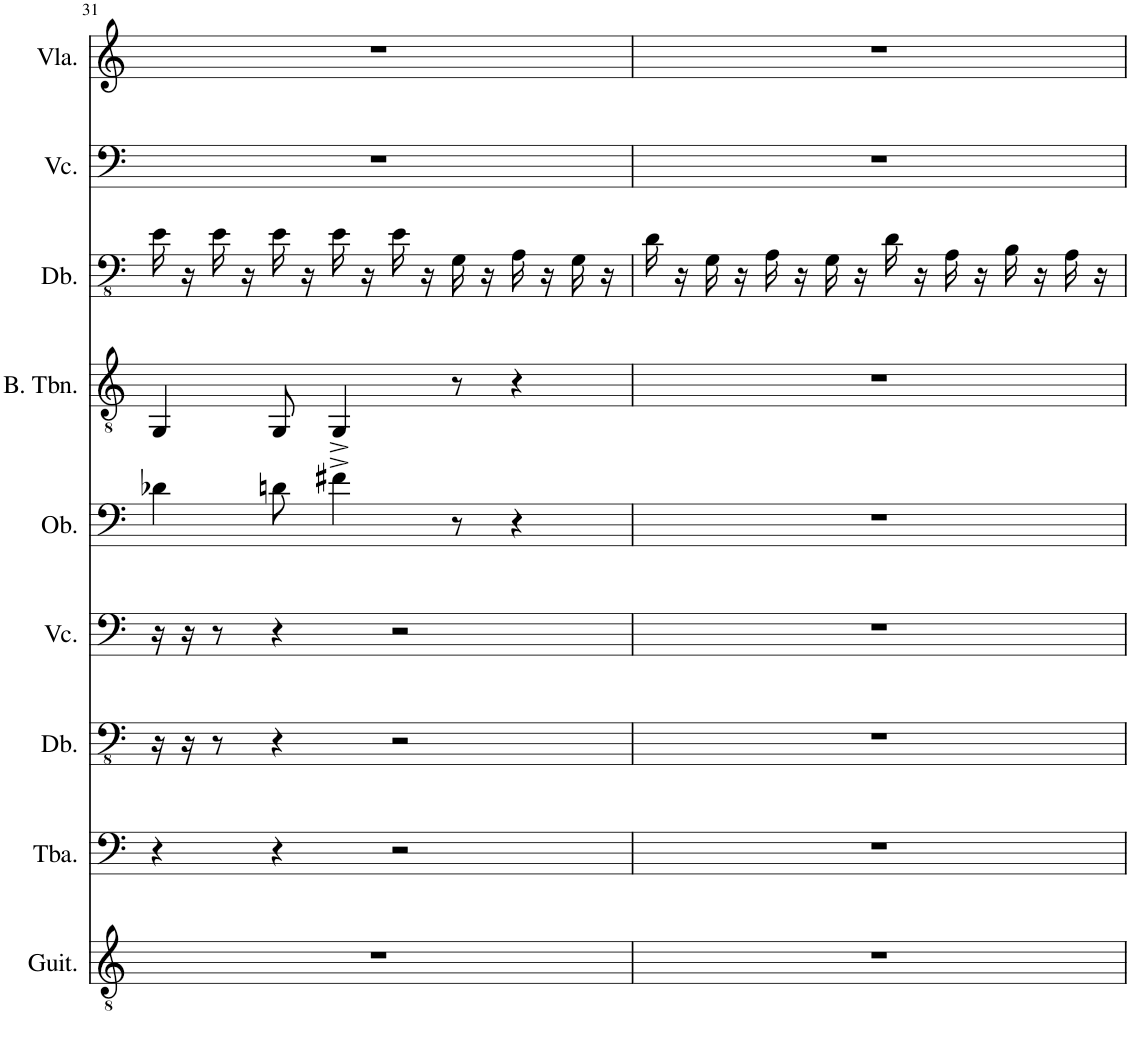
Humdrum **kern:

**kern	**kern	**kern	**kern	**kern	**kern	**kern	**kern	**kern
*part9	*part8	*part7	*part6	*part5	*part4	*part3	*part2	*part1
*staff9	*staff8	*staff7	*staff6	*staff5	*staff4	*staff3	*staff2	*staff1
*I"Classical Guitar	*I"Tuba	*I"Double Bass	*I"Violoncello	*I"Oboe	*I"Bass Trombone	*I"Double Bass	*I"Violoncello	*I"Viola
*I'Guit.	*I'Tba.	*I'Db.	*I'Vc.	*I'Ob.	*I'B. Tbn.	*I'Db.	*I'Vc.	*I'Vla.
!!LO:PB:g=z
*clefGv2	*clefF4	*clefFv4	*clefF4	*clefF4	*clefGv2	*clefFv4	*clefF4	*clefG2
*	*	*Trd7c12	*	*	*	*Trd7c12	*	*
*k[]	*k[]	*k[]	*k[]	*k[]	*k[]	*k[]	*k[]	*k[]
*M4/4	*M4/4	*M4/4	*M4/4	*M4/4	*M4/4	*M4/4	*M4/4	*M4/4
=31	=31	=31	=31	=31	=31	=31	=31	=31
1r	4r	16r	16r	4d-X\	4GG/	16E\	1r	1r
.	.	16r	16r	.	.	16r	.	.
.	.	8r	8r	.	.	16E\	.	.
.	.	.	.	.	.	16r	.	.
.	4r	4r	4r	8dn\	8GG/	16E\	.	.
.	.	.	.	.	.	16r	.	.
.	.	.	.	4f#X^\	4GG^/	16E\	.	.
.	.	.	.	.	.	16r	.	.
.	2r	2r	2r	.	.	16E\	.	.
.	.	.	.	.	.	16r	.	.
.	.	.	.	8r	8r	16GG\	.	.
.	.	.	.	.	.	16r	.	.
.	.	.	.	4r	4r	16AA\	.	.
.	.	.	.	.	.	16r	.	.
.	.	.	.	.	.	16GG\	.	.
.	.	.	.	.	.	16r	.	.
=32	=32	=32	=32	=32	=32	=32	=32	=32
1r	1r	1r	1r	1r	1r	16D\	1r	1r
.	.	.	.	.	.	16r	.	.
.	.	.	.	.	.	16GG\	.	.
.	.	.	.	.	.	16r	.	.
.	.	.	.	.	.	16AA\	.	.
.	.	.	.	.	.	16r	.	.
.	.	.	.	.	.	16GG\	.	.
.	.	.	.	.	.	16r	.	.
.	.	.	.	.	.	16D\	.	.
.	.	.	.	.	.	16r	.	.
.	.	.	.	.	.	16AA\	.	.
.	.	.	.	.	.	16r	.	.
.	.	.	.	.	.	16BB\	.	.
.	.	.	.	.	.	16r	.	.
.	.	.	.	.	.	16AA\	.	.
.	.	.	.	.	.	16r	.	.
=	=	=	=	=	=	=	=	=
*-	*-	*-	*-	*-	*-	*-	*-	*-
